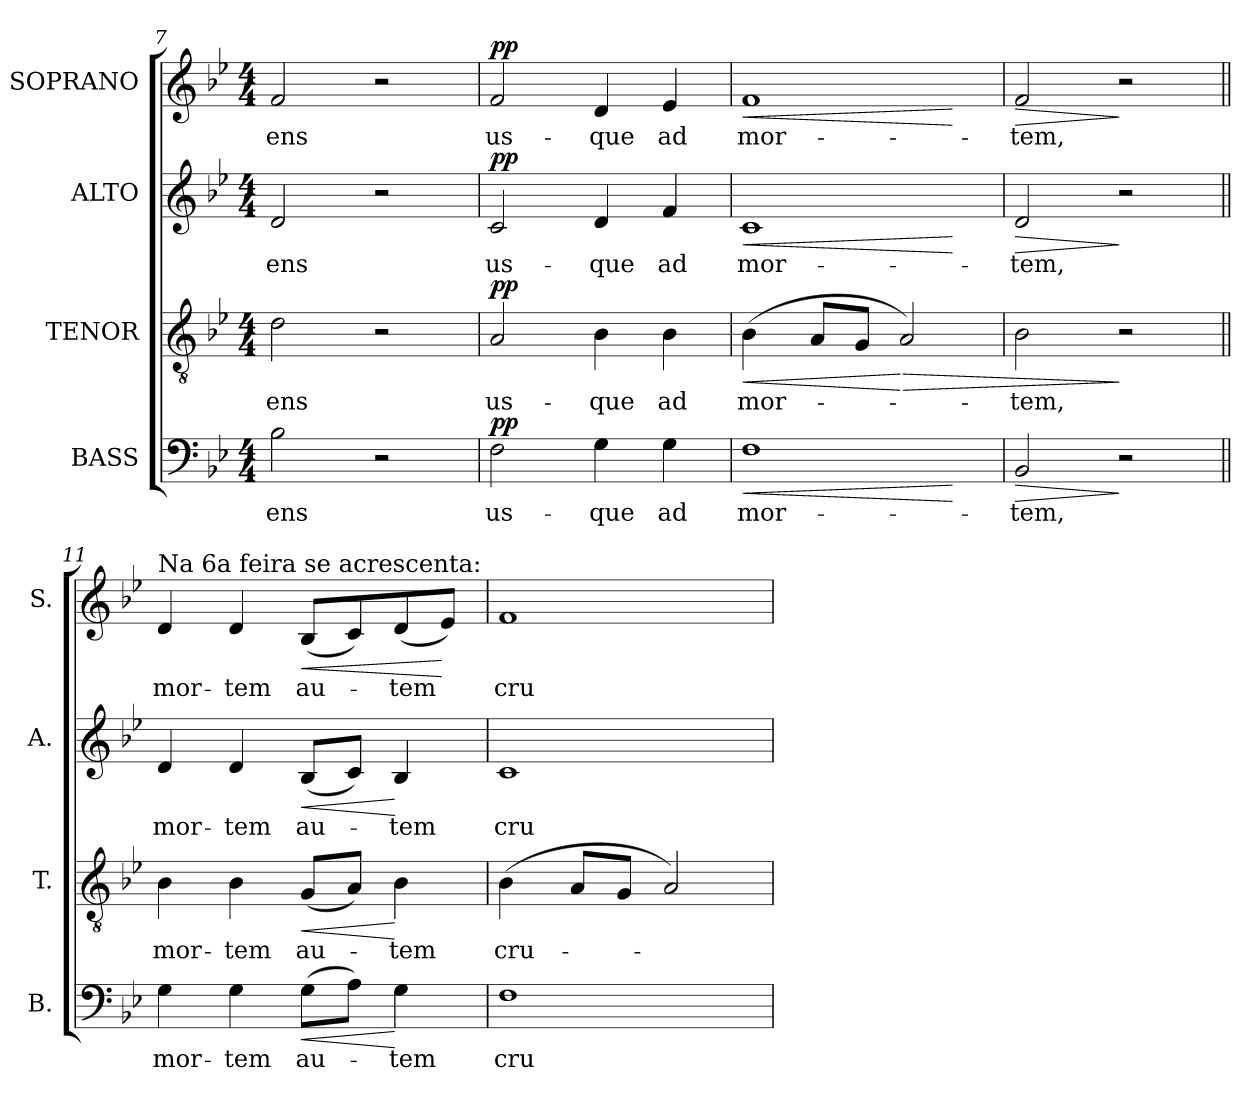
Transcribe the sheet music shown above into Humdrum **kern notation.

**kern	**text	**dynam	**kern	**text	**dynam	**kern	**text	**dynam	**kern	**text	**dynam
*part4	*part4	*part4	*part3	*part3	*part3	*part2	*part2	*part2	*part1	*part1	*part1
*staff4	*staff4	*staff4	*staff3	*staff3	*staff3	*staff2	*staff2	*staff2	*staff1	*staff1	*staff1
*I"BASS	*	*	*I"TENOR	*	*	*I"ALTO	*	*	*I"SOPRANO	*	*
*I'B.	*	*	*I'T.	*	*	*I'A.	*	*	*I'S.	*	*
*clefF4	*	*	*clefGv2	*	*	*clefG2	*	*	*clefG2	*	*
*	*	*	*ITrd7c12	*	*	*	*	*	*	*	*
*k[b-e-]	*	*	*k[b-e-]	*	*	*k[b-e-]	*	*	*k[b-e-]	*	*
*g:	*	*	*g:	*	*	*g:	*	*	*g:	*	*
*M4/4	*	*	*M4/4	*	*	*M4/4	*	*	*M4/4	*	*
=7	=7	=7	=7	=7	=7	=7	=7	=7	=7	=7	=7
!	!LO:LY:b:color=#000000	!	!	!	!	!	!	!	!	!	!
!	!	!	!	!LO:LY:b:color=#000000	!	!	!	!	!	!	!
!	!	!	!	!	!	!	!LO:LY:b:color=#000000	!	!	!	!
!	!	!	!	!	!	!	!	!	!	!LO:LY:b:color=#000000	!
2B-i\	-ens	.	2Di\	-ens	.	2di/	-ens	.	2fi/	-ens	.
2r	.	.	2r	.	.	2r	.	.	2r	.	.
=8	=8	=8	=8	=8	=8	=8	=8	=8	=8	=8	=8
!	!LO:LY:b:color=#000000	!	!	!	!	!	!	!	!	!	!
!	!	!	!	!LO:LY:b:color=#000000	!	!	!	!	!	!	!
!	!	!	!	!	!	!	!LO:LY:b:color=#000000	!	!	!	!
!	!	!	!	!	!	!	!	!	!	!LO:LY:b:color=#000000	!
2Fi\	us-	pp	2AAi/	us-	pp	2ci/	us-	pp	2fi/	us-	pp
!	!LO:LY:b:color=#000000	!	!	!	!	!	!	!	!	!	!
!	!	!	!	!LO:LY:b:color=#000000	!	!	!	!	!	!	!
!	!	!	!	!	!	!	!LO:LY:b:color=#000000	!	!	!	!
!	!	!	!	!	!	!	!	!	!	!LO:LY:b:color=#000000	!
4Gi\	-que	.	4BB-i\	-que	.	4di/	-que	.	4di/	-que	.
!	!LO:LY:b:color=#000000	!	!	!	!	!	!	!	!	!	!
!	!	!	!	!LO:LY:b:color=#000000	!	!	!	!	!	!	!
!	!	!	!	!	!	!	!LO:LY:b:color=#000000	!	!	!	!
!	!	!	!	!	!	!	!	!	!	!LO:LY:b:color=#000000	!
4Gi\	ad	.	4BB-i\	ad	.	4fi/	ad	.	4e-i/	ad	.
=9	=9	=9	=9	=9	=9	=9	=9	=9	=9	=9	=9
!	!LO:LY:b:color=#000000	!LO:HP:b	!	!	!	!	!	!	!	!	!
!	!	!	!	!LO:LY:b:color=#000000	!LO:HP:b	!	!	!	!	!	!
!	!	!	!	!	!	!	!LO:LY:b:color=#000000	!LO:HP:b	!	!	!
!	!	!	!	!	!	!	!	!	!	!LO:LY:b:color=#000000	!LO:HP:b
1Fi	mor-	<	(4BB-i\	mor-	<	1ci	mor-	<	1fi	mor-	<
.	.	.	8AAi/L	.	.	.	.	.	.	.	.
.	.	.	8GGi/J	.	.	.	.	.	.	.	.
!	!	!	!	!	!LO:HP:n=1:b	!	!	!	!	!	!
.	.	.	2AAi/)	.	[ >	.	.	.	.	.	.
.	.	[	.	.	.	.	.	[	.	.	[
=10	=10	=10	=10	=10	=10	=10	=10	=10	=10	=10	=10
!	!LO:LY:b:color=#000000	!LO:HP:b	!	!	!	!	!	!	!	!	!
!	!	!	!	!LO:LY:b:color=#000000	!	!	!	!	!	!	!
!	!	!	!	!	!	!	!LO:LY:b:color=#000000	!LO:HP:b	!	!	!
!	!	!	!	!	!	!	!	!	!	!LO:LY:b:color=#000000	!LO:HP:b
2BB-i/	-tem,	>	2BB-i\	-tem,	.	2di/	-tem,	>	2fi/	-tem,	>
2r	.	]	2r	.	]	2r	.	]	2r	.	]
!!LO:PB:g=z
=11||	=11||	=11||	=11||	=11||	=11||	=11||	=11||	=11||	=11||	=11||	=11||
!	!LO:LY:b:color=#000000	!	!	!	!	!	!	!	!	!	!
!	!	!	!	!LO:LY:b:color=#000000	!	!	!	!	!	!	!
!	!	!	!	!	!	!	!LO:LY:b:color=#000000	!	!	!	!
!	!	!	!	!	!	!	!	!	!LO:TX:a:t=Na 6a feira se acrescenta&colon;	!	!
!	!	!	!	!	!	!	!	!	!	!LO:LY:b:color=#000000	!
4Gi\	mor-	.	4BB-i\	mor-	.	4di/	mor-	.	4di/	mor-	.
!	!LO:LY:b:color=#000000	!	!	!	!	!	!	!	!	!	!
!	!	!	!	!LO:LY:b:color=#000000	!	!	!	!	!	!	!
!	!	!	!	!	!	!	!LO:LY:b:color=#000000	!	!	!	!
!	!	!	!	!	!	!	!	!	!	!LO:LY:b:color=#000000	!
4Gi\	-tem	.	4BB-i\	-tem	.	4di/	-tem	.	4di/	-tem	.
!	!LO:LY:b:color=#000000	!LO:HP:b	!	!	!	!	!	!	!	!	!
!	!	!	!	!LO:LY:b:color=#000000	!LO:HP:b	!	!	!	!	!	!
!	!	!	!	!	!	!	!LO:LY:b:color=#000000	!LO:HP:b	!	!	!
!	!	!	!	!	!	!	!	!	!	!LO:LY:b:color=#000000	!LO:HP:b
(8Gi\L	au-	<	(8GGi/L	au-	<	(8B-i/L	au-	<	(8B-i/L	au-	<
8Ai\J)	.	.	8AAi/J)	.	.	8ci/J)	.	.	8ci/)	.	.
!	!LO:LY:b:color=#000000	!	!	!	!	!	!	!	!	!	!
!	!	!	!	!LO:LY:b:color=#000000	!	!	!	!	!	!	!
!	!	!	!	!	!	!	!LO:LY:b:color=#000000	!	!	!	!
!	!	!	!	!	!	!	!	!	!	!LO:LY:b:color=#000000	!
4Gi\	-tem	[	4BB-i\	-tem	[	4B-i/	-tem	[	(8di/	-tem	.
.	.	.	.	.	.	.	.	.	8e-i/J)	.	[
=12	=12	=12	=12	=12	=12	=12	=12	=12	=12	=12	=12
!	!LO:LY:b:color=#000000	!	!	!	!	!	!	!	!	!	!
!	!	!	!	!LO:LY:b:color=#000000	!	!	!	!	!	!	!
!	!	!	!	!	!	!	!LO:LY:b:color=#000000	!	!	!	!
!	!	!	!	!	!	!	!	!	!	!LO:LY:b:color=#000000	!
1Fi	cru-	.	(4BB-i\	cru-	.	1ci	cru-	.	1fi	cru-	.
.	.	.	8AAi/L	.	.	.	.	.	.	.	.
.	.	.	8GGi/J	.	.	.	.	.	.	.	.
.	.	.	2AAi/)	.	.	.	.	.	.	.	.
=	=	=	=	=	=	=	=	=	=	=	=
*-	*-	*-	*-	*-	*-	*-	*-	*-	*-	*-	*-
